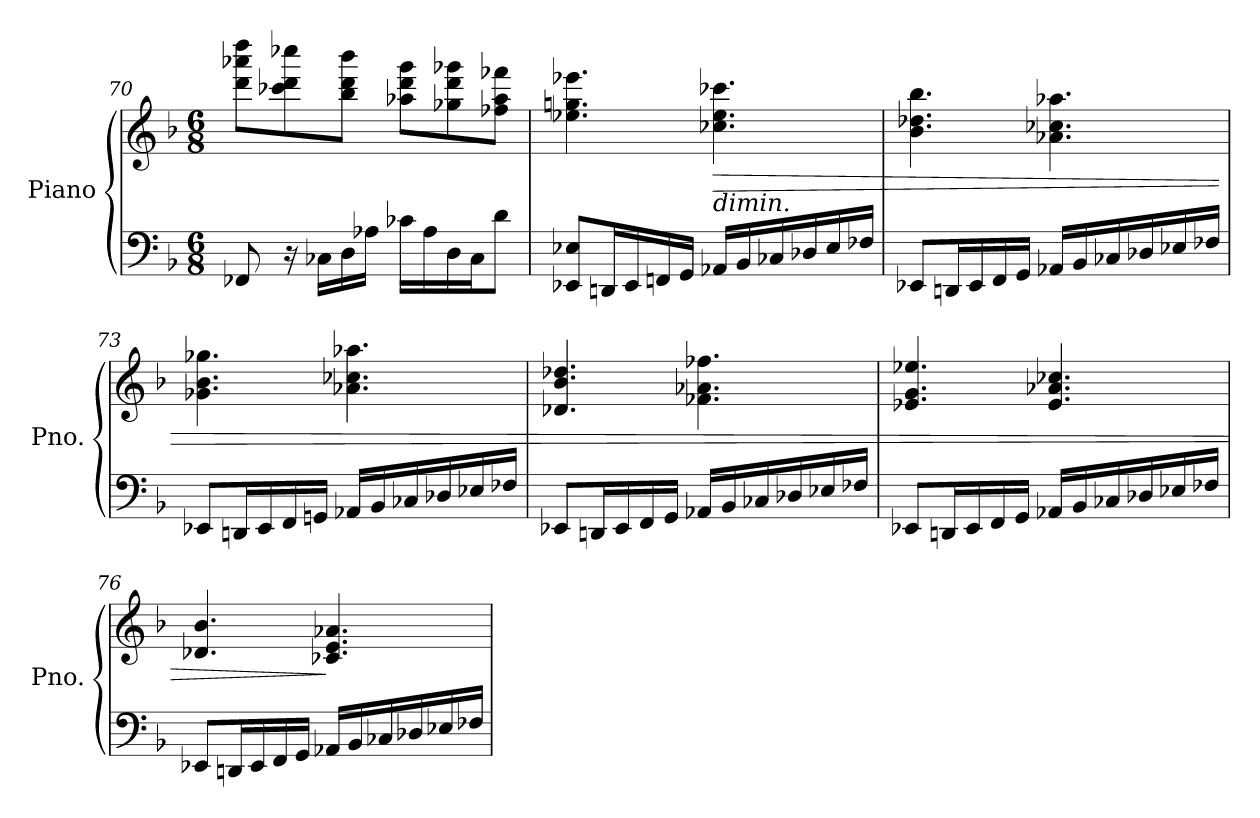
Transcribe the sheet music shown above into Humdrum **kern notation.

**kern	**kern	**dynam
*part1	*part1	*part1
*staff2	*staff1	*staff1/2
*I"Piano	*	*
*I'Pno.	*	*
*clefF4	*clefG2	*
*k[b-]	*k[b-]	*
*M6/8	*M6/8	*
=70	=70	=70
8FF-X/	8ddd\ 8aaa-X\ 8dddd\L	.
16r	8ccc-X\ 8ddd\ 8cccc-X\	.
16C-X\LL	.	.
16D\	8bb-\ 8ddd\ 8bbb-\J	.
16A-X\JJ	.	.
16c-X\LL	8aa-X\ 8ddd\ 8ggg\L	.
16A-\	.	.
16D\	8gg-X\ 8ddd\ 8ggg-X\	.
16C-\J	.	.
8d\J	8ff-X\ 8aa-\ 8fff-X\J	.
!!LO:LB:g=z
=71	=71	=71
8EE-X/ 8E-X/L	4.ee-X\ 4.ggn\ 4.eee-X\	.
16DDn/L	.	.
16EE-/	.	.
16FFn/	.	.
16GG/JJ	.	.
!LO:TX:a:i:t=dimin.	!	!
!	!	!LO:HP:b
16AA-X/LL	4.cc-X\ 4.ee-\ 4.ccc-X\	>
16BB-/	.	.
16C-X/	.	.
16D-X/	.	.
16E-/	.	.
16F-X/JJ	.	.
=72	=72	=72
8EE-X/L	4.b-\ 4.dd-X\ 4.bb-\	.
16DDn/L	.	.
16EE-/	.	.
16FF/	.	.
16GG/JJ	.	.
16AA-X/LL	4.a-X\ 4.cc-X\ 4.aa-X\	.
16BB-/	.	.
16C-X/	.	.
16D-X/	.	.
16E-X/	.	.
16F-X/JJ	.	.
=73	=73	=73
8EE-X/L	4.g-X\ 4.b-\ 4.gg-X\	.
16DDn/L	.	.
16EE-/	.	.
16FF/	.	.
16GGn/JJ	.	.
16AA-X/LL	4.a-X\ 4.cc-X\ 4.aa-X\	.
16BB-/	.	.
16C-X/	.	.
16D-X/	.	.
16E-X/	.	.
16F-X/JJ	.	.
!!LO:LB:g=z
=74	=74	=74
8EE-X/L	4.d-X/ 4.b-/ 4.dd-X/	.
16DDn/L	.	.
16EE-/	.	.
16FF/	.	.
16GG/JJ	.	.
16AA-X/LL	4.f-X\ 4.a-X\ 4.ff-X\	.
16BB-/	.	.
16C-X/	.	.
16D-X/	.	.
16E-X/	.	.
16F-X/JJ	.	.
=75	=75	=75
8EE-X/L	4.e-X/ 4.g/ 4.ee-X/	.
16DDn/L	.	.
16EE-/	.	.
16FF/	.	.
16GG/JJ	.	.
16AA-X/LL	4.e-/ 4.a-X/ 4.cc-X/	.
16BB-/	.	.
16C-X/	.	.
16D-X/	.	.
16E-X/	.	.
16F-X/JJ	.	.
=76	=76	=76
8EE-X/L	4.d-X/ 4.b-/	.
16DDn/L	.	.
16EE-/	.	.
16FF/	.	.
16GG/JJ	.	.
16AA-X/LL	4.c-X/ 4.e/ 4.a-X/	]
16BB-/	.	.
16C-X/	.	.
16D-X/	.	.
16E-X/	.	.
16F-X/JJ	.	.
=	=	=
*-	*-	*-
